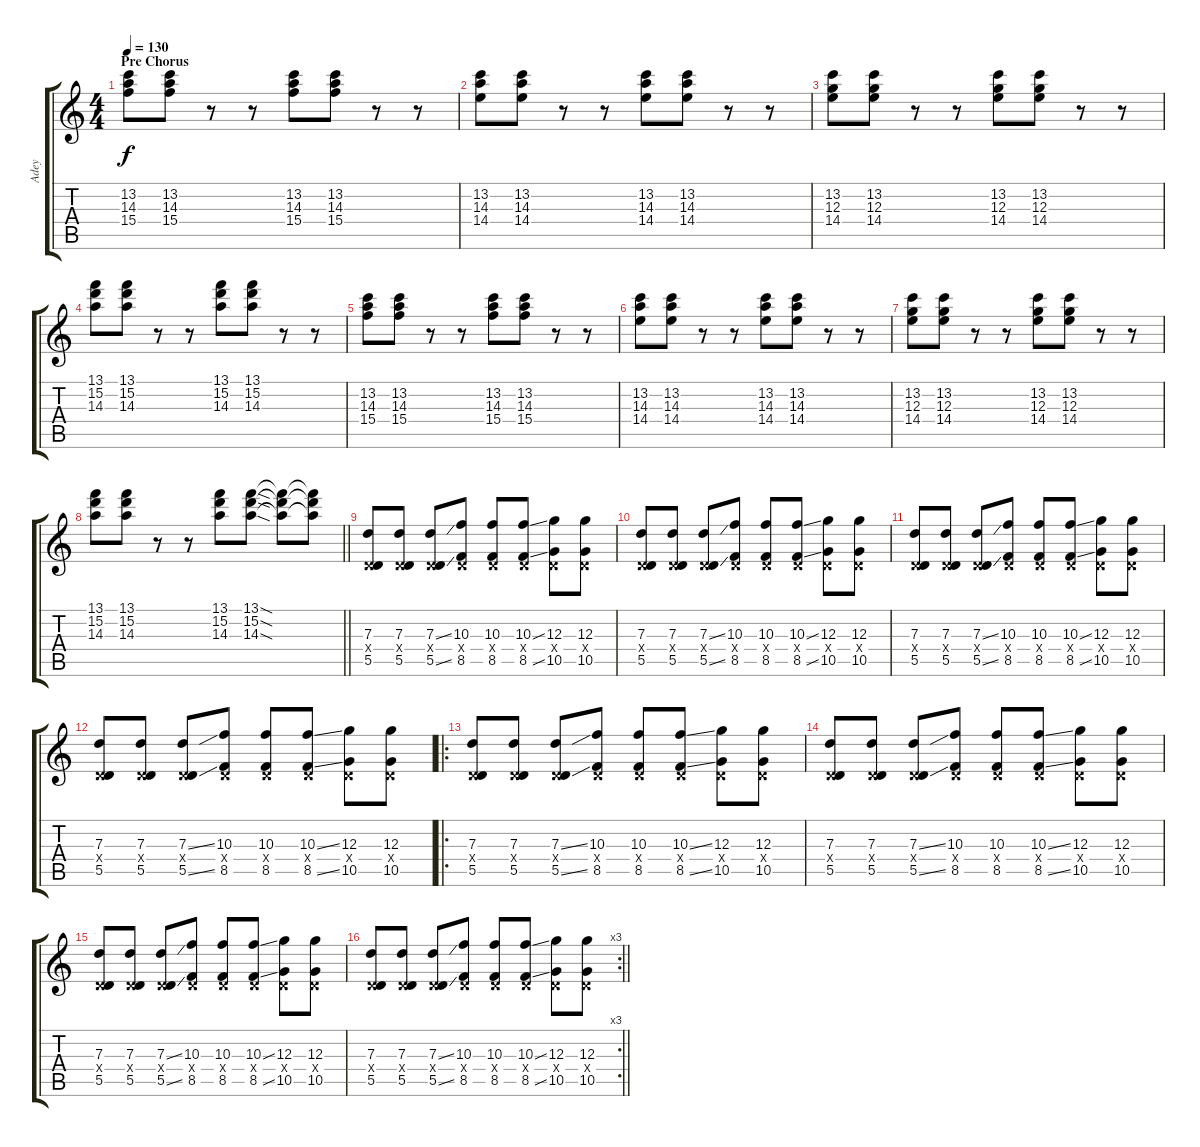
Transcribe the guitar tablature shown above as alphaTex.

\track ("Adey" "Adey") {instrument overdrivenguitar}
\staff {score tabs}
\tuning (E4 B3 G3 D3 A2 E2) {hide}
\ts (4 4)
\section ("" "Pre Chorus")
\tempo 130
\clef g2
\ks c
(13.2 14.3 15.4).8{dy f} (13.2 14.3 15.4).8 r.8 r.8 (13.2 14.3 15.4).8 (13.2 14.3 15.4).8 r.8 r.8 |
(13.2 14.3 14.4).8 (13.2 14.3 14.4).8 r.8 r.8 (13.2 14.3 14.4).8 (13.2 14.3 14.4).8 r.8 r.8 |
(13.2 12.3 14.4).8 (13.2 12.3 14.4).8 r.8 r.8 (13.2 12.3 14.4).8 (13.2 12.3 14.4).8 r.8 r.8 |
(13.1 15.2 14.3).8 (13.1 15.2 14.3).8 r.8 r.8 (13.1 15.2 14.3).8 (13.1 15.2 14.3).8 r.8 r.8 |
(13.2 14.3 15.4).8 (13.2 14.3 15.4).8 r.8 r.8 (13.2 14.3 15.4).8 (13.2 14.3 15.4).8 r.8 r.8 |
(13.2 14.3 14.4).8 (13.2 14.3 14.4).8 r.8 r.8 (13.2 14.3 14.4).8 (13.2 14.3 14.4).8 r.8 r.8 |
(13.2 12.3 14.4).8 (13.2 12.3 14.4).8 r.8 r.8 (13.2 12.3 14.4).8 (13.2 12.3 14.4).8 r.8 r.8 |
\barLineRight lightlight
(13.1 15.2 14.3).8 (13.1 15.2 14.3).8 r.8 r.8 (13.1 15.2 14.3).8 (13.1{sod} 15.2{sod} 14.3{sod}).8 (13.1{t} 15.2{t} 14.3{t}).8 (13.1{t} 15.2{t} 14.3{t}).8 |
(7.3 0.4{x} 5.5).8 (7.3 0.4{x} 5.5).8 (7.3{ss} 0.4{x} 5.5{ss}).8 (10.3 0.4{x} 8.5).8 (10.3 0.4{x} 8.5).8 (10.3{ss} 0.4{x} 8.5{ss}).8 (12.3 0.4{x} 10.5).8 (12.3 0.4{x} 10.5).8 |
(7.3 0.4{x} 5.5).8 (7.3 0.4{x} 5.5).8 (7.3{ss} 0.4{x} 5.5{ss}).8 (10.3 0.4{x} 8.5).8 (10.3 0.4{x} 8.5).8 (10.3{ss} 0.4{x} 8.5{ss}).8 (12.3 0.4{x} 10.5).8 (12.3 0.4{x} 10.5).8 |
(7.3 0.4{x} 5.5).8 (7.3 0.4{x} 5.5).8 (7.3{ss} 0.4{x} 5.5{ss}).8 (10.3 0.4{x} 8.5).8 (10.3 0.4{x} 8.5).8 (10.3{ss} 0.4{x} 8.5{ss}).8 (12.3 0.4{x} 10.5).8 (12.3 0.4{x} 10.5).8 |
(7.3 0.4{x} 5.5).8 (7.3 0.4{x} 5.5).8 (7.3{ss} 0.4{x} 5.5{ss}).8 (10.3 0.4{x} 8.5).8 (10.3 0.4{x} 8.5).8 (10.3{ss} 0.4{x} 8.5{ss}).8 (12.3 0.4{x} 10.5).8 (12.3 0.4{x} 10.5).8 |
\ro
(7.3 0.4{x} 5.5).8 (7.3 0.4{x} 5.5).8 (7.3{ss} 0.4{x} 5.5{ss}).8 (10.3 0.4{x} 8.5).8 (10.3 0.4{x} 8.5).8 (10.3{ss} 0.4{x} 8.5{ss}).8 (12.3 0.4{x} 10.5).8 (12.3 0.4{x} 10.5).8 |
(7.3 0.4{x} 5.5).8 (7.3 0.4{x} 5.5).8 (7.3{ss} 0.4{x} 5.5{ss}).8 (10.3 0.4{x} 8.5).8 (10.3 0.4{x} 8.5).8 (10.3{ss} 0.4{x} 8.5{ss}).8 (12.3 0.4{x} 10.5).8 (12.3 0.4{x} 10.5).8 |
(7.3 0.4{x} 5.5).8 (7.3 0.4{x} 5.5).8 (7.3{ss} 0.4{x} 5.5{ss}).8 (10.3 0.4{x} 8.5).8 (10.3 0.4{x} 8.5).8 (10.3{ss} 0.4{x} 8.5{ss}).8 (12.3 0.4{x} 10.5).8 (12.3 0.4{x} 10.5).8 |
\rc 3
\barLineRight lightlight
(7.3 0.4{x} 5.5).8 (7.3 0.4{x} 5.5).8 (7.3{ss} 0.4{x} 5.5{ss}).8 (10.3 0.4{x} 8.5).8 (10.3 0.4{x} 8.5).8 (10.3{ss} 0.4{x} 8.5{ss}).8 (12.3 0.4{x} 10.5).8 (12.3 0.4{x} 10.5).8
